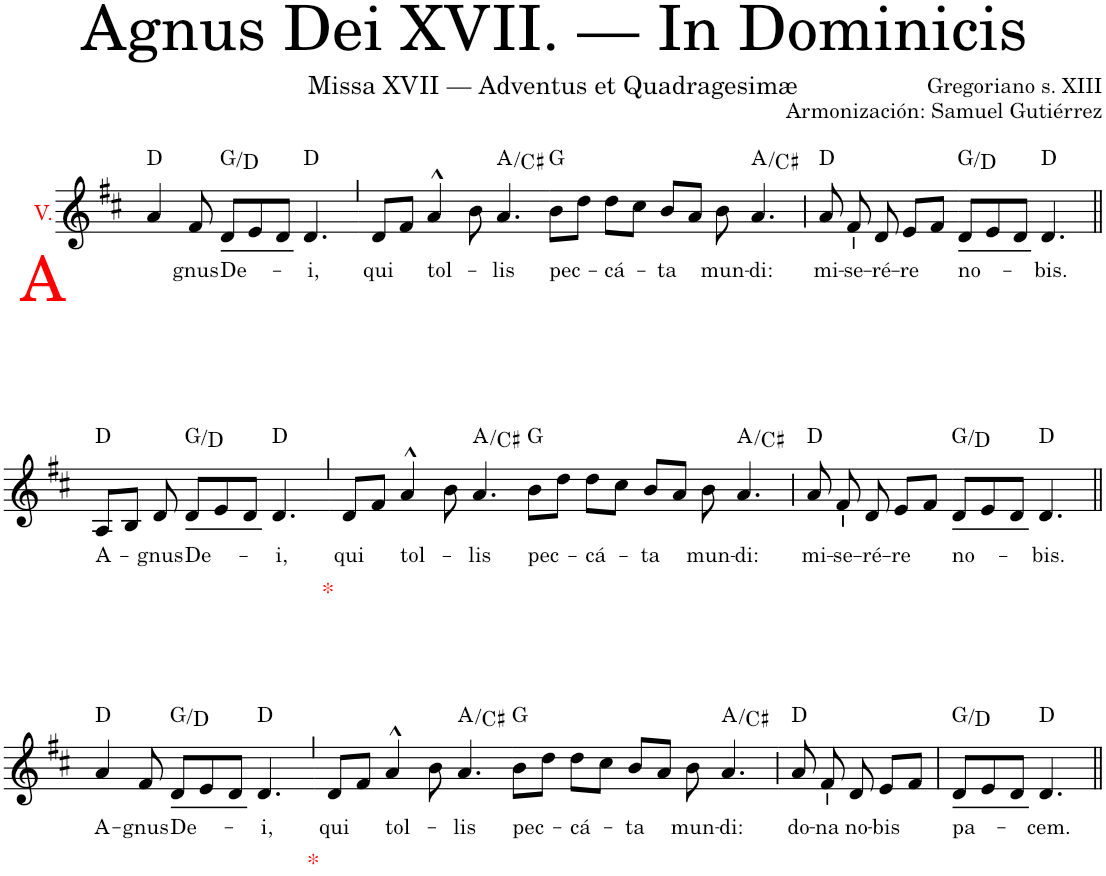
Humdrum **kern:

**kern	**text	**harte
*part1	*part1	*part1
*staff1	*staff1	*
*I"Soprano	*	*
*clefG2	*	*
*k[f#c#]	*	*
*M4/4	*	*
=1	=1	=1
!LO:TX:a:color=#FF0000:t=V.	!	!
!LO:TX:b:color=#FF0000:t=A	!	!
4a/	.	D:maj
!	!LO:LY:b	!
8f#/	-gnus	.
!	!LO:LY:b	!
8d/L	De-	G:maj/5
8e/	.	.
8d/J	.	.
!	!LO:LY:b	!
[4d/	-i,	D:maj
=2`	=2`	=2`
!	!LO:LY:b	!
8d/L	qui	.
8d/]	.	.
8f#/J	.	.
!	!LO:LY:b	!
4a^^/	tol-	.
8b\	.	A:maj/3
!	!LO:LY:b	!
4.a/	-lis	.
=3-	=3-	=3-
!	!LO:LY:b	!
8b\L	pec-	G:maj
8dd\J	.	.
!	!LO:LY:b	!
8dd\L	-cá-	.
8cc#\J	.	.
!	!LO:LY:b	!
8b/L	-ta	.
8a/J	.	.
!	!LO:LY:b	!
8b\	mun-	.
!	!LO:LY:b	!
[8a/	-di:	A:maj/3
=4	=4	=4
!	!LO:LY:b	!
8a/	mi-	D:maj
4a/]	.	.
!	!LO:LY:b	!
8f#/	-se-	.
!	!LO:LY:b	!
8d/	-ré-	.
!	!LO:LY:b	!
8e/L	-re	.
8f#/J	.	.
=5-	=5-	=5-
!	!LO:LY:b	!
8d/L	no-	G:maj/5
8e/	.	.
8d/J	.	.
!	!LO:LY:b	!
4.d/	-bis.	D:maj
!!LO:LB:g=z
=6||	=6||	=6||
!	!LO:LY:b	!
8A/L	A-	D:maj
8B/J	.	.
!	!LO:LY:b	!
8d/	-gnus	.
!	!LO:LY:b	!
8d/L	De-	G:maj/5
8e/	.	.
8d/J	.	.
!	!LO:LY:b	!
[4d/	-i,	D:maj
=7`	=7`	=7`
!LO:TX:b:color=#FF0000:t=*	!	!
!	!LO:LY:b	!
8d/L	qui	.
8d/]	.	.
8f#/J	.	.
!	!LO:LY:b	!
4a^^/	tol-	.
8b\	.	A:maj/3
!	!LO:LY:b	!
4.a/	-lis	.
=8-	=8-	=8-
!	!LO:LY:b	!
8b\L	pec-	G:maj
8dd\J	.	.
!	!LO:LY:b	!
8dd\L	-cá-	.
8cc#\J	.	.
!	!LO:LY:b	!
8b/L	-ta	.
8a/J	.	.
!	!LO:LY:b	!
8b\	mun-	.
!	!LO:LY:b	!
[8a/	-di:	A:maj/3
=9	=9	=9
!	!LO:LY:b	!
8a/	mi-	D:maj
4a/]	.	.
!	!LO:LY:b	!
8f#/	-se-	.
!	!LO:LY:b	!
8d/	-ré-	.
!	!LO:LY:b	!
8e/L	-re	.
8f#/J	.	.
=10-	=10-	=10-
!	!LO:LY:b	!
8d/L	no-	G:maj/5
8e/	.	.
8d/J	.	.
!	!LO:LY:b	!
4.d/	-bis.	D:maj
!!LO:LB:g=z
=11||	=11||	=11||
!	!LO:LY:b	!
4a/	A-	D:maj
!	!LO:LY:b	!
8f#/	-gnus	.
!	!LO:LY:b	!
8d/L	De-	G:maj/5
8e/	.	.
8d/J	.	.
!	!LO:LY:b	!
[4d/	-i,	D:maj
=12`	=12`	=12`
!LO:TX:b:color=#FF0000:t=*	!	!
!	!LO:LY:b	!
8d/L	qui	.
8d/]	.	.
8f#/J	.	.
!	!LO:LY:b	!
4a^^/	tol-	.
8b\	.	A:maj/3
!	!LO:LY:b	!
4.a/	-lis	.
=13-	=13-	=13-
!	!LO:LY:b	!
8b\L	pec-	G:maj
8dd\J	.	.
!	!LO:LY:b	!
8dd\L	-cá-	.
8cc#\J	.	.
!	!LO:LY:b	!
8b/L	-ta	.
8a/J	.	.
!	!LO:LY:b	!
8b\	mun-	.
!	!LO:LY:b	!
[8a/	-di:	A:maj/3
=14	=14	=14
!	!LO:LY:b	!
8a/	do-	D:maj
4a/]	.	.
!	!LO:LY:b	!
8f#/	-na	.
!	!LO:LY:b	!
8d/	no-	.
!	!LO:LY:b	!
8e/L	-bis	.
8f#/J	.	.
=15	=15	=15
!	!LO:LY:b	!
8d/L	pa-	G:maj/5
8e/	.	.
8d/J	.	.
!	!LO:LY:b	!
4.d/	-cem.	D:maj
=||	=||	=||
*-	*-	*-
